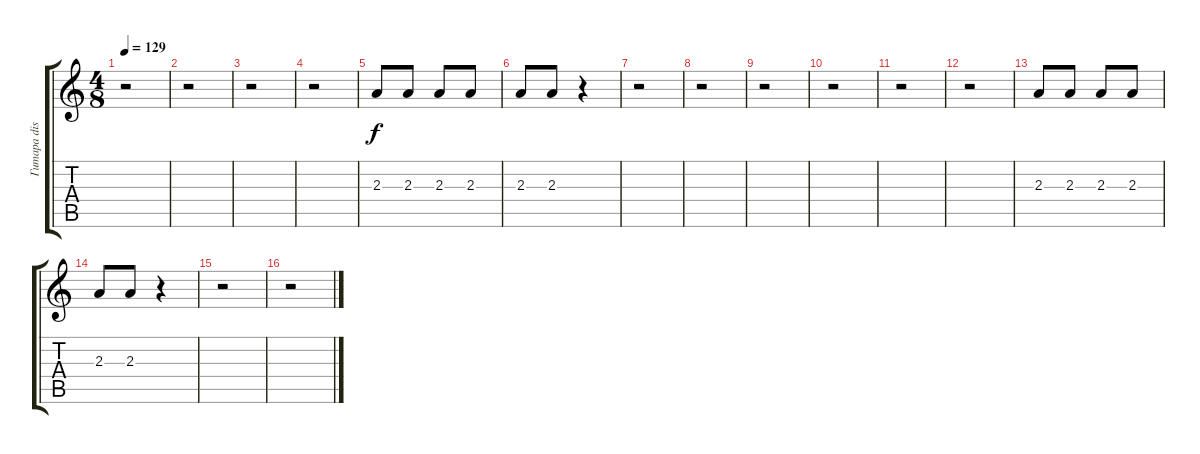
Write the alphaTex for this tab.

\track ("Гитара dist1" "Гитара dis") {instrument distortionguitar}
\staff {score tabs}
\tuning (E4 B3 G3 D3 A2 E2) {hide}
\ts (4 8)
\tempo 129
\clef g2
\ks c
r.2{dy f} |
r.2 |
r.2 |
r.2 |
2.3.8 2.3.8 2.3.8 2.3.8 |
2.3.8 2.3.8 r.4 |
r.2 |
r.2 |
r.2 |
r.2 |
r.2 |
r.2 |
2.3.8 2.3.8 2.3.8 2.3.8 |
2.3.8 2.3.8 r.4 |
r.2 |
r.2
